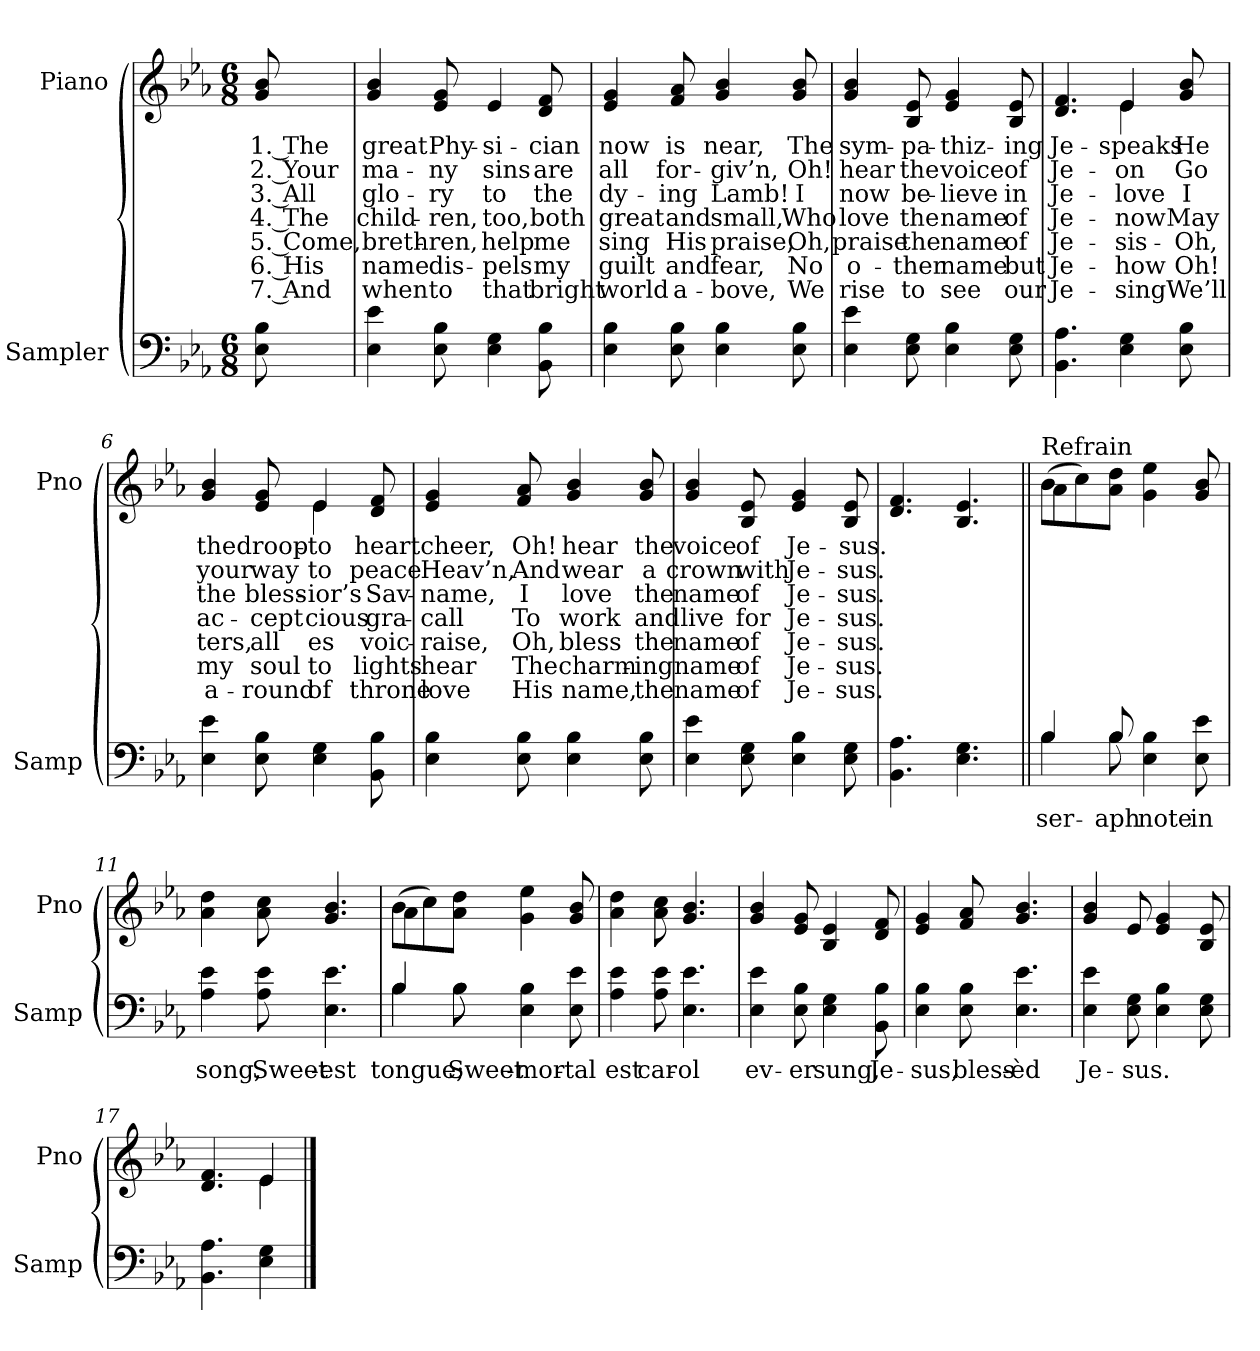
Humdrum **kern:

**kern	**text	**kern	**text	**text	**text	**text	**text	**text	**text
*part2	*part2	*part1	*part1	*part1	*part1	*part1	*part1	*part1	*part1
*staff2	*staff2	*staff1	*staff1	*staff1	*staff1	*staff1	*staff1	*staff1	*staff1
*I"Sampler	*	*I"Piano	*	*	*	*	*	*	*
*I'Samp	*	*I'Pno	*	*	*	*	*	*	*
*clefF4	*	*clefG2	*	*	*	*	*	*	*
*k[b-e-a-]	*	*k[b-e-a-]	*	*	*	*	*	*	*
*E-:	*	*E-:	*	*	*	*	*	*	*
*M6/8	*	*M6/8	*	*	*	*	*	*	*
=1	=1	=1	=1	=1	=1	=1	=1	=1	=1
8E- 8B-	.	8g 8b-	1. The	2. Your	3. All	4. The	5. Come,	6. His	7. And
=2	=2	=2	=2	=2	=2	=2	=2	=2	=2
4E- 4e-	.	4g 4b-	great	ma-	glo-	child-	breth-	name	when
8E- 8B-	.	8e- 8g	Phy-	-ny	-ry	-ren,	-ren,	dis-	to
4E- 4G	.	4e-	-si-	sins	to	too,	help	-pels	that
8BB- 8B-	.	8d 8f	-cian	are	the	both	me	my	bright
=3	=3	=3	=3	=3	=3	=3	=3	=3	=3
4E- 4B-	.	4e- 4g	now	all	dy-	great	sing	guilt	world
8E- 8B-	.	8f 8a-	is	for-	-ing	and	His	and	a-
4E- 4B-	.	4g 4b-	near,	-giv’n,	Lamb!	small,	praise,	fear,	-bove,
8E- 8B-	.	8g 8b-	The	Oh!	I	Who	Oh,	No	We
=4	=4	=4	=4	=4	=4	=4	=4	=4	=4
4E- 4e-	.	4g 4b-	sym-	hear	now	love	praise	o-	rise
8E- 8G	.	8B- 8e-	-pa-	the	be-	the	the	-ther	to
4E- 4B-	.	4e- 4g	-thiz-	voice	-lieve	name	name	name	see
8E- 8G	.	8B- 8e-	-ing	of	in	of	of	but	our
=5	=5	=5	=5	=5	=5	=5	=5	=5	=5
*	*	*^	*	*	*	*	*	*	*
4.BB- 4.A-	.	4.d 4.f	4.ryy	Je-	Je-	Je-	Je-	Je-	Je-	Je-
4E- 4G	.	4e-/	4e-	speaks	on	love	now	sis-	how	sing
8E- 8B-	.	8g 8b-	8ryy	He	Go	I	May	Oh,	Oh!	We’ll
=6	=6	=6	=6	=6	=6	=6	=6	=6	=6	=6
4E- 4e-	.	4g 4b-	4.ryy	the	your	the	ac-	-ters,	my	a-
8E- 8B-	.	8e- 8g	.	droop-	way	bless-	-cept	all	soul	-round
4E- 4G	.	4e-/	4e-	to	to	-ior’s	-cious	-es	to	of
8BB- 8B-	.	8d 8f	8ryy	heart	peace	Sav-	gra-	voic-	-lights	throne
*	*	*v	*v	*	*	*	*	*	*	*
=7	=7	=7	=7	=7	=7	=7	=7	=7	=7
4E- 4B-	.	4e- 4g	cheer,	Heav’n,	name,	call	raise,	hear	love
8E- 8B-	.	8f 8a-	Oh!	And	I	To	Oh,	The	His
4E- 4B-	.	4g 4b-	hear	wear	love	work	bless	charm-	name,
8E- 8B-	.	8g 8b-	the	a	the	and	the	-ing	the
=8	=8	=8	=8	=8	=8	=8	=8	=8	=8
4E- 4e-	.	4g 4b-	voice	crown	name	live	name	name	name
8E- 8G	.	8B- 8e-	of	with	of	for	of	of	of
4E- 4B-	.	4e- 4g	Je-	Je-	Je-	Je-	Je-	Je-	Je-
8E- 8G	.	8B- 8e-	-sus.	-sus.	-sus.	-sus.	-sus.	-sus.	-sus.
=9	=9	=9	=9	=9	=9	=9	=9	=9	=9
4.BB- 4.A-	.	4.d 4.f	.	.	.	.	.	.	.
4.E- 4.G	.	4.B- 4.e-	.	.	.	.	.	.	.
=10||	=10||	=10||	=10||	=10||	=10||	=10||	=10||	=10||	=10||
*^	*	*^	*	*	*	*	*	*	*
!	!	!	!LO:TX:t=Refrain	!	!	!	!	!	!	!	!
4B-/	4B-	ser-	(8b-\L	4a-	.	.	.	.	.	.	.
.	.	.	8cc\)	.	.	.	.	.	.	.	.
8B-/	8B-	-aph	8a-\ 8dd\J	2ryy	.	.	.	.	.	.	.
4E- 4B-	4.ryy	note	4g 4ee-	.	.	.	.	.	.	.	.
8E- 8e-	.	in	8g 8b-	.	.	.	.	.	.	.	.
*v	*v	*	*	*	*	*	*	*	*	*	*
*	*	*v	*v	*	*	*	*	*	*	*
=11	=11	=11	=11	=11	=11	=11	=11	=11	=11
4A- 4e-	song,	4a- 4dd	.	.	.	.	.	.	.
8A- 8e-	Sweet-	8a- 8cc	.	.	.	.	.	.	.
4.E- 4.e-	-est	4.g 4.b-	.	.	.	.	.	.	.
=12	=12	=12	=12	=12	=12	=12	=12	=12	=12
*^	*	*^	*	*	*	*	*	*	*
4B-/	4B-	tongue;	(8b-\L	4a-	.	.	.	.	.	.	.
.	.	.	8cc\)	.	.	.	.	.	.	.	.
8B-\	8B-	Sweet-	8a-\ 8dd\J	2ryy	.	.	.	.	.	.	.
4E- 4B-	4.ryy	mor-	4g\ 4ee-\	.	.	.	.	.	.	.	.
8E- 8e-	.	-tal	8g 8b-	.	.	.	.	.	.	.	.
*v	*v	*	*	*	*	*	*	*	*	*	*
*	*	*v	*v	*	*	*	*	*	*	*
=13	=13	=13	=13	=13	=13	=13	=13	=13	=13
4A- 4e-	-est	4a- 4dd	.	.	.	.	.	.	.
8A- 8e-	car-	8a- 8cc	.	.	.	.	.	.	.
4.E- 4.e-	-ol	4.g 4.b-	.	.	.	.	.	.	.
=14	=14	=14	=14	=14	=14	=14	=14	=14	=14
4E- 4e-	ev-	4g 4b-	.	.	.	.	.	.	.
8E- 8B-	-er	8e- 8g	.	.	.	.	.	.	.
4E- 4G	sung,	4B- 4e-	.	.	.	.	.	.	.
8BB- 8B-	Je-	8d 8f	.	.	.	.	.	.	.
=15	=15	=15	=15	=15	=15	=15	=15	=15	=15
4E- 4B-	-sus,	4e- 4g	.	.	.	.	.	.	.
8E- 8B-	bless-	8f 8a-	.	.	.	.	.	.	.
4.E- 4.e-	-èd	4.g 4.b-	.	.	.	.	.	.	.
=16	=16	=16	=16	=16	=16	=16	=16	=16	=16
4E- 4e-	Je-	4g 4b-	.	.	.	.	.	.	.
8E- 8G	-sus.	8e-	.	.	.	.	.	.	.
4E- 4B-	.	4e- 4g	.	.	.	.	.	.	.
8E- 8G	.	8B- 8e-	.	.	.	.	.	.	.
=17	=17	=17	=17	=17	=17	=17	=17	=17	=17
*	*	*^	*	*	*	*	*	*	*
4.BB- 4.A-	.	4.d 4.f	4.ryy	.	.	.	.	.	.	.
4E-\ 4G\	.	4e-/	4e-	.	.	.	.	.	.	.
*	*	*v	*v	*	*	*	*	*	*	*
==	==	==	==	==	==	==	==	==	==
*-	*-	*-	*-	*-	*-	*-	*-	*-	*-
